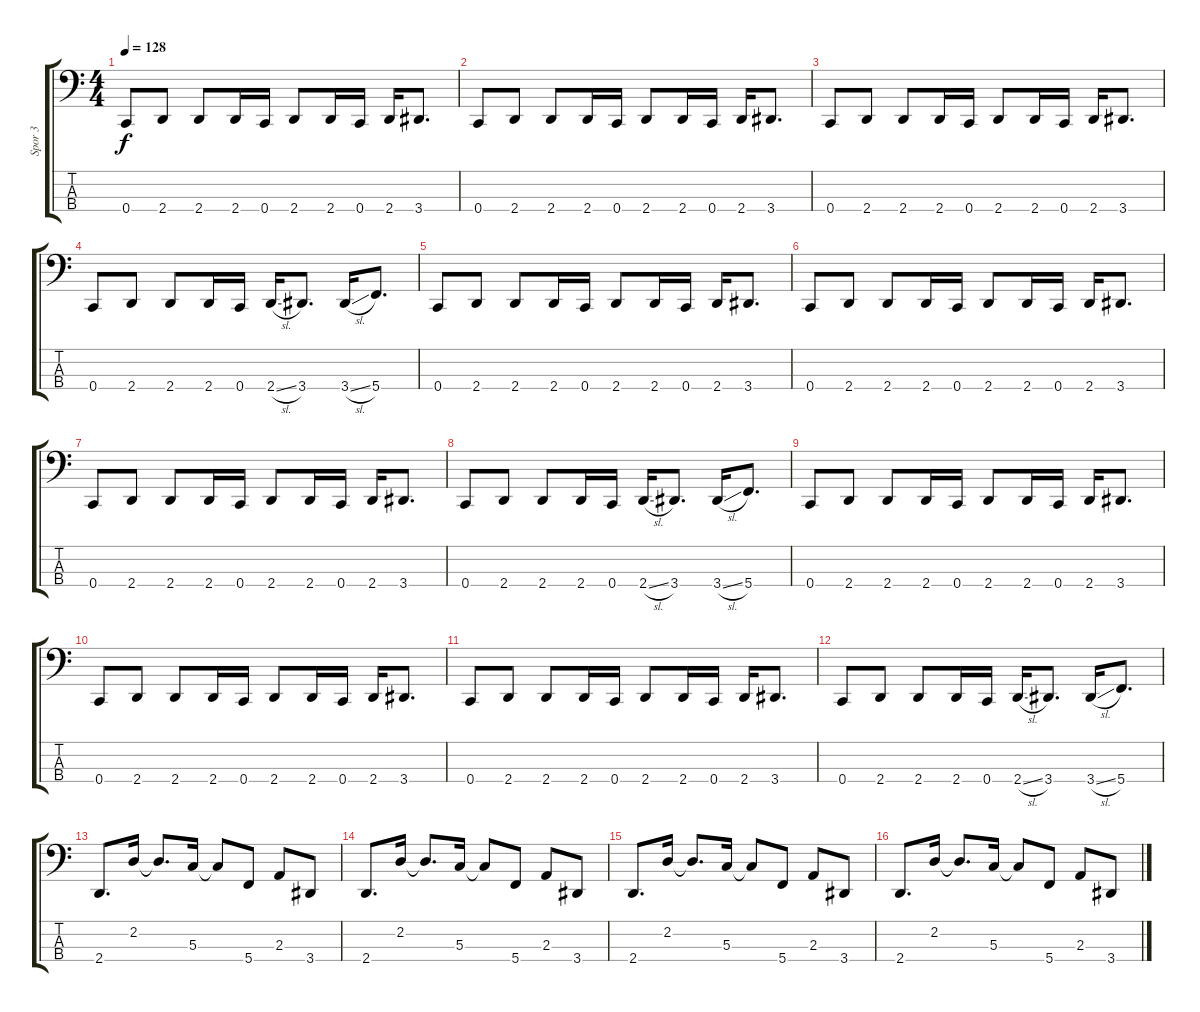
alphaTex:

\track ("Spor 3" "Spor 3") {instrument electricbassfinger}
\staff {score tabs}
\tuning (F2 C2 G1 C1) {hide}
\ts (4 4)
\tempo 128
\clef f4
\ks c
0.4.8{dy f} 2.4.8 2.4.8 2.4.16 0.4.16 2.4.8 2.4.16 0.4.16 2.4.16 3.4.8{d} |
0.4.8 2.4.8 2.4.8 2.4.16 0.4.16 2.4.8 2.4.16 0.4.16 2.4.16 3.4.8{d} |
0.4.8 2.4.8 2.4.8 2.4.16 0.4.16 2.4.8 2.4.16 0.4.16 2.4.16 3.4.8{d} |
0.4.8 2.4.8 2.4.8 2.4.16 0.4.16 2.4{sl}.16 3.4.8{d} 3.4{sl}.16 5.4.8{d} |
0.4.8 2.4.8 2.4.8 2.4.16 0.4.16 2.4.8 2.4.16 0.4.16 2.4.16 3.4.8{d} |
0.4.8 2.4.8 2.4.8 2.4.16 0.4.16 2.4.8 2.4.16 0.4.16 2.4.16 3.4.8{d} |
0.4.8 2.4.8 2.4.8 2.4.16 0.4.16 2.4.8 2.4.16 0.4.16 2.4.16 3.4.8{d} |
0.4.8 2.4.8 2.4.8 2.4.16 0.4.16 2.4{sl}.16 3.4.8{d} 3.4{sl}.16 5.4.8{d} |
0.4.8 2.4.8 2.4.8 2.4.16 0.4.16 2.4.8 2.4.16 0.4.16 2.4.16 3.4.8{d} |
0.4.8 2.4.8 2.4.8 2.4.16 0.4.16 2.4.8 2.4.16 0.4.16 2.4.16 3.4.8{d} |
0.4.8 2.4.8 2.4.8 2.4.16 0.4.16 2.4.8 2.4.16 0.4.16 2.4.16 3.4.8{d} |
0.4.8 2.4.8 2.4.8 2.4.16 0.4.16 2.4{sl}.16 3.4.8{d} 3.4{sl}.16 5.4.8{d} |
2.4.8{d} 2.2.16 2.2{t}.8{d} 5.3.16 5.3{t}.8 5.4.8 2.3.8 3.4.8 |
2.4.8{d} 2.2.16 2.2{t}.8{d} 5.3.16 5.3{t}.8 5.4.8 2.3.8 3.4.8 |
2.4.8{d} 2.2.16 2.2{t}.8{d} 5.3.16 5.3{t}.8 5.4.8 2.3.8 3.4.8 |
2.4.8{d} 2.2.16 2.2{t}.8{d} 5.3.16 5.3{t}.8 5.4.8 2.3.8 3.4.8
